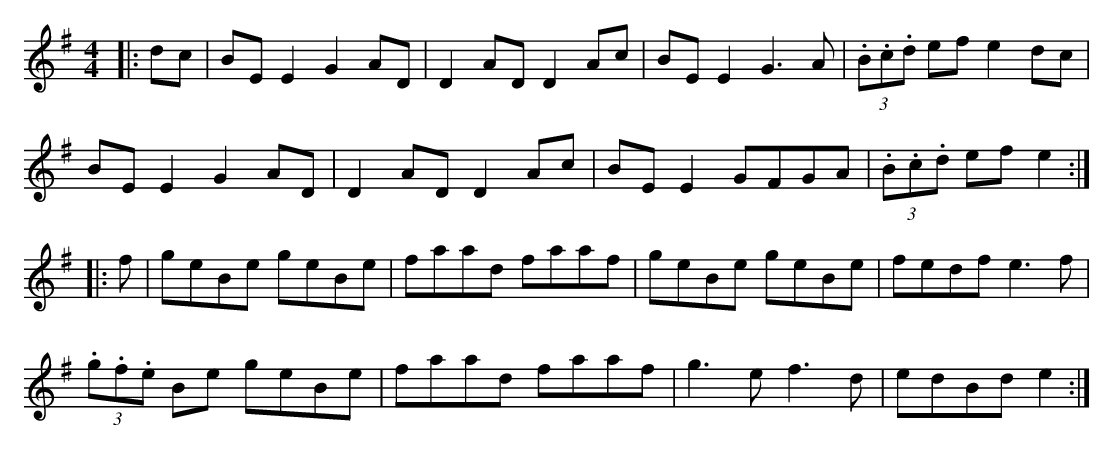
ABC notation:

X:1
M:4/4
K:G
|:dc|BE E2 G2 AD|D2 AD D2 Ac|BE E2 G3A|(3.B.c.d ef e2 dc|
BE E2 G2AD|D2 AD D2 Ac|BE E2 GFGA|(3.B.c.d ef e2:|
|:f|geBe geBe|faad faaf|geBe geBe|fedf e3f|
(3.g.f.e Be geBe|faad faaf|g3e f3d|edBd e2:|
